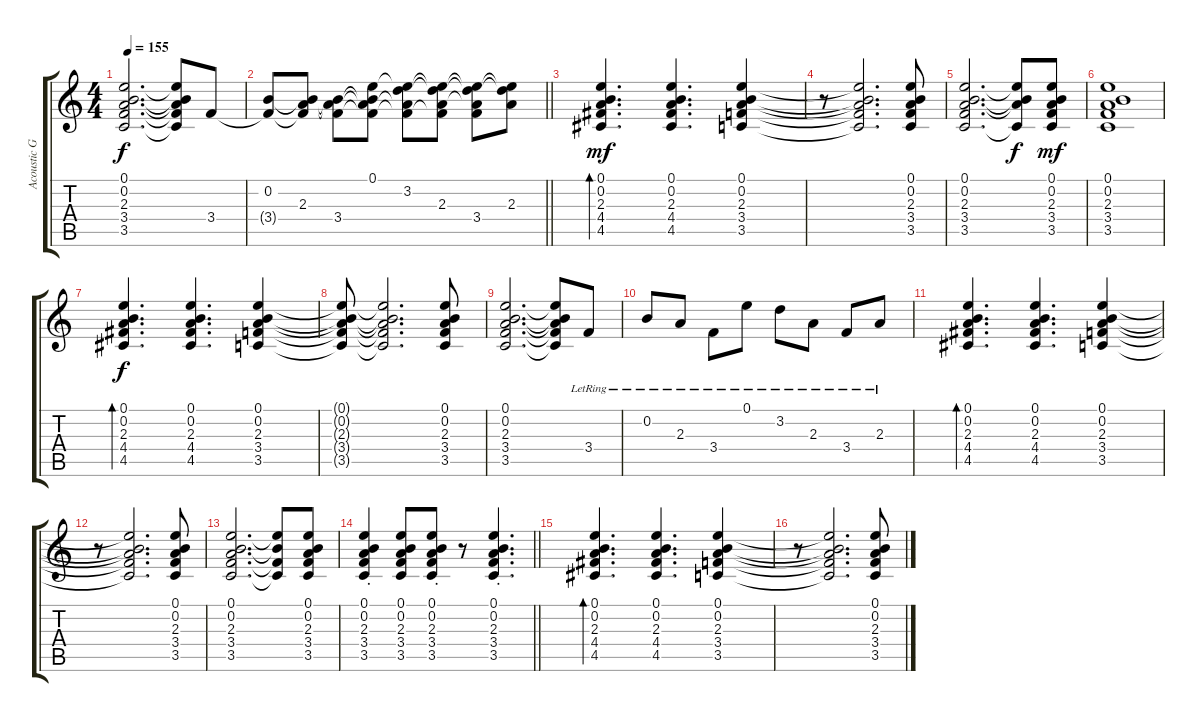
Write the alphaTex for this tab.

\track ("Acoustic Guitar" "Acoustic G") {instrument acousticguitarsteel}
\staff {score tabs}
\tuning (E4 B3 G3 D3 A2 D2) {hide}
\ts (4 4)
\tempo 155
\clef g2
\ks c
(0.1 0.2 2.3 3.4 3.5).2{d dy f} (0.1{t} 0.2{t} 2.3{t} 3.4{t} 3.5{t}).8 3.4.8 |
\barLineRight lightlight
(0.2 3.4{t}).8 (0.2{t} 2.3 3.4{t}).8 (0.2{t} 2.3{t} 3.4).8 (0.1 0.2{t} 2.3{t} 3.4{t}).8 (0.1{t} 3.2 2.3{t} 3.4{t}).8 (0.1{t} 3.2{t} 2.3 3.4{t}).8 (0.1{t} 3.2{t} 2.3{t} 3.4).8 (0.1{t} 3.2{t} 2.3).8 |
(0.1 0.2 2.3 4.4 4.5).4{d bd 30 dy mf} (0.1 0.2 2.3 4.4 4.5).4{d} (0.1 0.2 2.3 3.4 3.5).4 |
r.8 (0.1{t} 0.2{t} 2.3{t} 3.4{t} 3.5{t}).2{d} (0.1 0.2 2.3 3.4 3.5).8 |
(0.1 0.2 2.3 3.4 3.5).2{d} (0.1{t} 0.2{t} 2.3{t} 3.5{t}).8{dy f} (0.1 0.2 2.3 3.4 3.5).8{dy mf} |
(0.1 0.2 2.3 3.4 3.5).1 |
(0.1 0.2 2.3 4.4 4.5).4{d bd 30 dy f} (0.1 0.2 2.3 4.4 4.5).4{d} (0.1 0.2 2.3 3.4 3.5).4 |
(0.1{t} 0.2{t} 2.3{t} 3.4{t} 3.5{t}).8 (0.1{t} 0.2{t} 2.3{t} 3.4{t} 3.5{t}).2{d} (0.1 0.2 2.3 3.4 3.5).8 |
(0.1 0.2 2.3 3.4 3.5).2{d} (0.1{t} 0.2{t} 2.3{t} 3.4{t} 3.5{t}).8 3.4{lr}.8 |
0.2{lr}.8 2.3{lr}.8 3.4{lr}.8 0.1{lr}.8 3.2{lr}.8 2.3{lr}.8 3.4{lr}.8 2.3{lr}.8 |
(0.1 0.2 2.3 4.4 4.5).4{d bd 30} (0.1 0.2 2.3 4.4 4.5).4{d} (0.1 0.2 2.3 3.4 3.5).4 |
r.8 (0.1{t} 0.2{t} 2.3{t} 3.4{t} 3.5{t}).2{d} (0.1 0.2 2.3 3.4 3.5).8 |
(0.1 0.2 2.3 3.4 3.5).2{d} (0.1{t} 0.2{t} 3.4{t} 3.5{t}).8 (0.1 0.2 2.3 3.4 3.5).8 |
\barLineRight lightlight
(0.1{st} 0.2{st} 2.3{st} 3.4{st} 3.5{st}).4 (0.1 0.2 2.3 3.4 3.5).8 (0.1{st} 0.2{st} 2.3{st} 3.4{st} 3.5{st}).8 r.8 (0.1{st} 0.2{st} 2.3{st} 3.4{st} 3.5{st}).4{d} |
(0.1 0.2 2.3 4.4 4.5).4{d bd 30} (0.1 0.2 2.3 4.4 4.5).4{d} (0.1 0.2 2.3 3.4 3.5).4 |
r.8 (0.1{t} 0.2{t} 2.3{t} 3.4{t} 3.5{t}).2{d} (0.1 0.2 2.3 3.4 3.5).8
